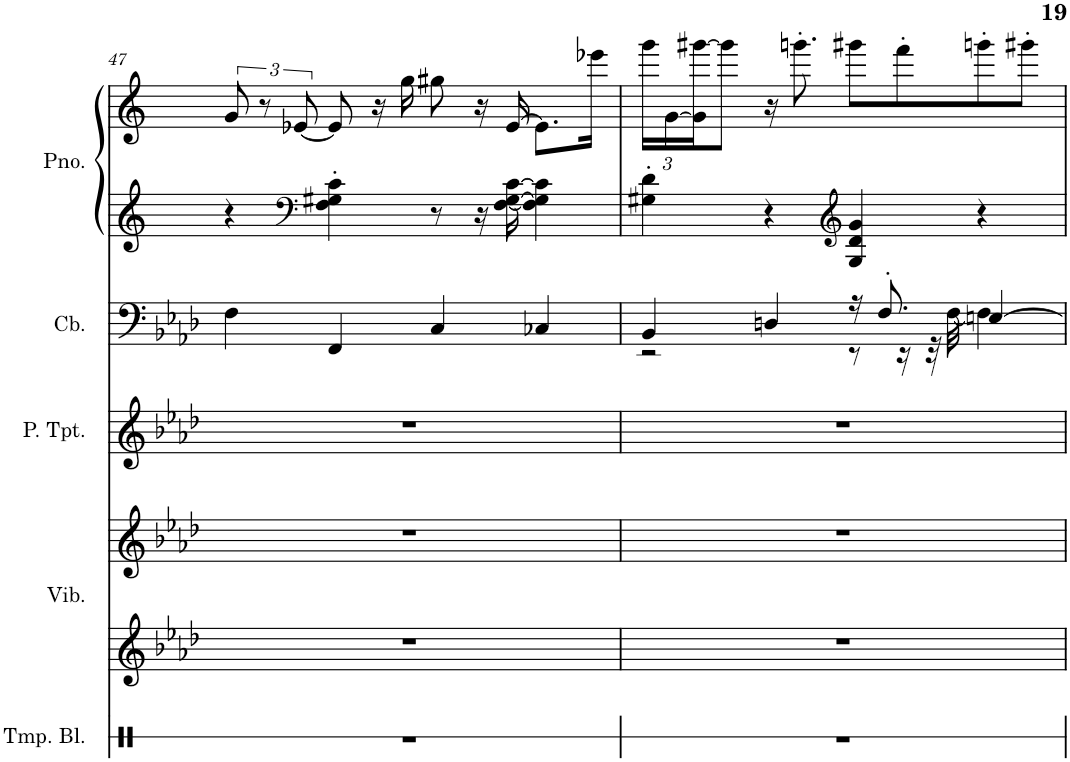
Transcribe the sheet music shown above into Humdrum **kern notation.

**kern	**kern	**kern	**kern	**kern	**kern	**kern
*part5	*part4	*part4	*part3	*part2	*part1	*part1
*staff7	*staff6	*staff5	*staff4	*staff3	*staff2	*staff1
*I"Temple Blocks	*I"Vibraphone	*	*I"Piccolo Trumpet	*I"Contrabass	*I"Piano, untitled	*
*I'Tmp. Bl.	*I'Vib.	*	*I'P. Tpt.	*I'Cb.	*I'Pno.	*
!!LO:PB:g=z
*clefX	*clefG2	*clefG2	*clefG2	*clefF4	*clefG2	*clefG2
*	*	*	*Trd-6c-10	*Trd7c12	*	*
*k[]	*k[b-e-a-d-]	*k[b-e-a-d-]	*k[b-e-a-d-]	*k[b-e-a-d-]	*k[b-e-a-d-]	*k[b-e-a-d-]
*M4/4	*M4/4	*M4/4	*M4/4	*M4/4	*M4/4	*M4/4
=47	=47	=47	=47	=47	=47	=47
1r	1r	1r	1r	4F\	4r	12g/
.	.	.	.	.	.	12r
.	.	.	.	.	.	[12e-X/
*	*	*	*	*	*clefF4	*
.	.	.	.	4FF/	4F\' 4G#X\' 4c\'	8e-/]
.	.	.	.	.	.	16r
.	.	.	.	.	.	16gg\
.	.	.	.	4C/	8r	8gg#X\
.	.	.	.	.	16r	16r
.	.	.	.	.	[16F\ [16G#\ [16c\	[16e-/
.	.	.	.	4C-X/	4F\] 4G#\] 4c\]	8.e-\L]
.	.	.	.	.	.	16eee-X\Jk
=48	=48	=48	=48	=48	=48	=48
*	*	*	*	*^	*	*
*	*	*	*	*	*	*	*Xbrackettup
1r	1r	1r	1r	4BB-/	2r	4G#X\' 4d\'	24ggg\LL
.	.	.	.	.	.	.	[24g\
.	.	.	.	.	.	.	24g\] [24ggg#X\J
.	.	.	.	.	.	.	8ggg#\J]
.	.	.	.	4Dn/	.	4r	16r
.	.	.	.	.	.	.	8.gggn'\
*	*	*	*	*	*	*clefG2	*
.	.	.	.	16r	8r	4G#/ 4d/ 4g/	8ggg#X\L
.	.	.	.	8.F'/	.	.	.
.	.	.	.	.	16r	.	8fff'\
.	.	.	.	.	32r	.	.
.	.	.	.	.	[32F\	.	.
.	.	.	.	[4En/	4F\]	4r	8gggn'\
.	.	.	.	.	.	.	8ggg#X'\J
*	*	*	*	*v	*v	*	*
=	=	=	=	=	=	=
*-	*-	*-	*-	*-	*-	*-
